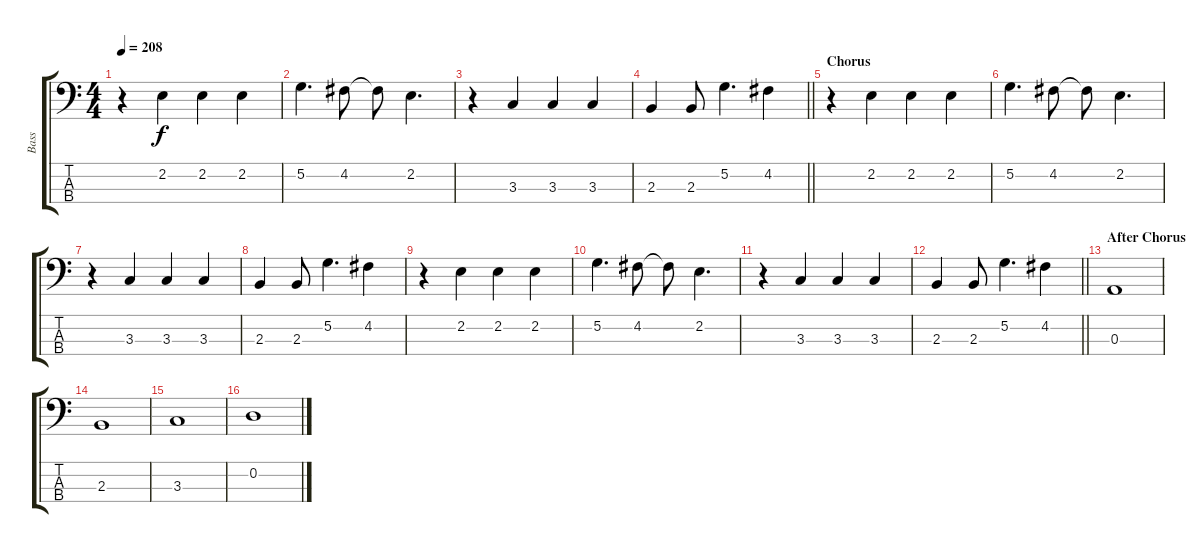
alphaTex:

\track ("Bass" "Bass") {instrument overdrivenguitar}
\staff {score tabs}
\tuning (G2 D2 A1 E1) {hide}
\ts (4 4)
\tempo 208
\clef f4
\ks c
r.4{dy f} 2.2.4 2.2.4 2.2.4 |
5.2.4{d} 4.2.8 4.2{t}.8 2.2.4{d} |
r.4 3.3.4 3.3.4 3.3.4 |
\barLineRight lightlight
2.3.4 2.3.8 5.2.4{d} 4.2.4 |
\section ("" "Chorus")
r.4 2.2.4 2.2.4 2.2.4 |
5.2.4{d} 4.2.8 4.2{t}.8 2.2.4{d} |
r.4 3.3.4 3.3.4 3.3.4 |
2.3.4 2.3.8 5.2.4{d} 4.2.4 |
r.4 2.2.4 2.2.4 2.2.4 |
5.2.4{d} 4.2.8 4.2{t}.8 2.2.4{d} |
r.4 3.3.4 3.3.4 3.3.4 |
\barLineRight lightlight
2.3.4 2.3.8 5.2.4{d} 4.2.4 |
\section ("" "After Chorus")
0.3.1 |
2.3.1 |
3.3.1 |
0.2.1
